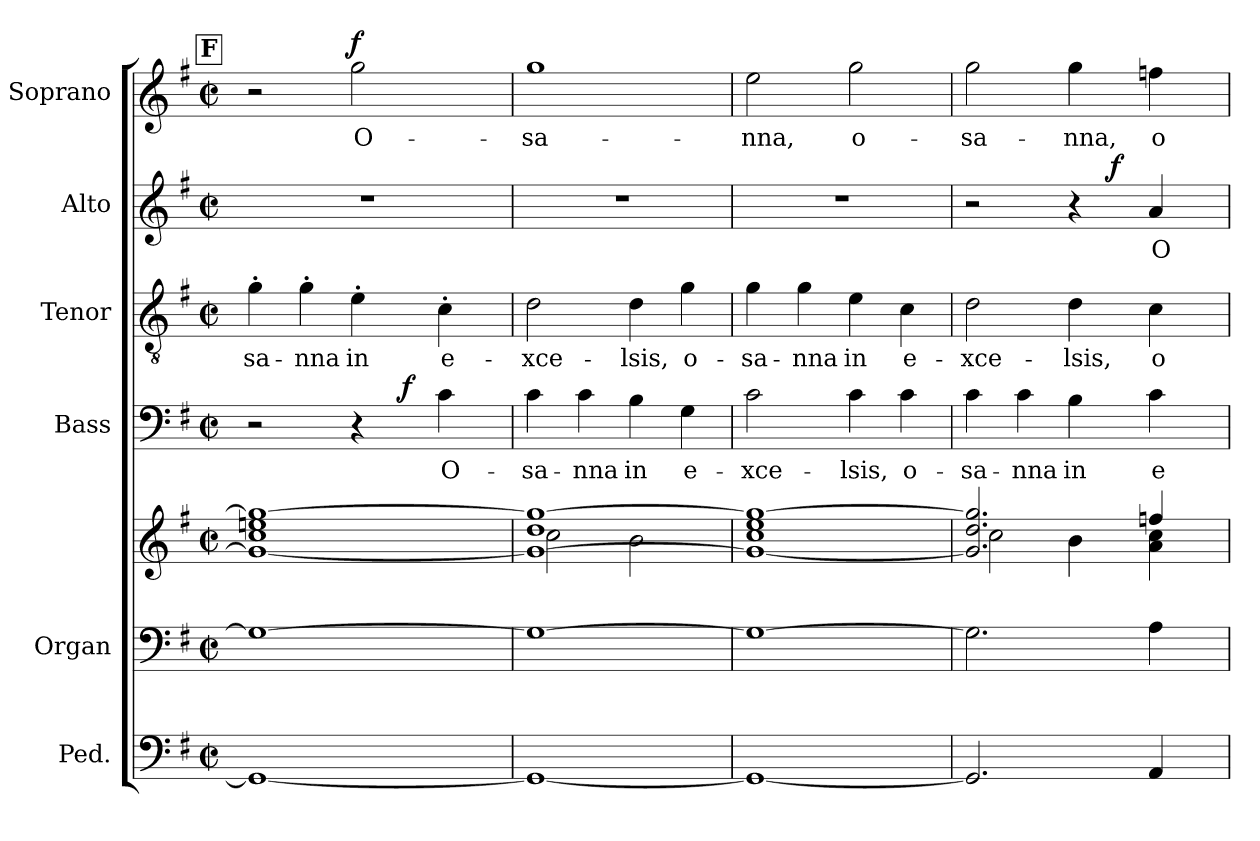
**kern	**kern	**kern	**kern	**text	**dynam	**kern	**text	**kern	**text	**dynam	**kern	**text	**dynam
*part6	*part5	*part5	*part4	*part4	*part4	*part3	*part3	*part2	*part2	*part2	*part1	*part1	*part1
*staff7	*staff6	*staff5	*staff4	*staff4	*staff4	*staff3	*staff3	*staff2	*staff2	*staff2	*staff1	*staff1	*staff1
*I"Ped.	*I"Organ	*	*I"Bass	*	*	*I"Tenor	*	*I"Alto	*	*	*I"Soprano	*	*
*	*I'Org.	*	*I'B.	*	*	*I'T.	*	*I'A.	*	*	*I'S.	*	*
*clefF4	*clefF4	*clefG2	*clefF4	*	*	*clefGv2	*	*clefG2	*	*	*clefG2	*	*
*	*	*	*	*	*	*ITrd7c12	*	*	*	*	*	*	*
*k[f#]	*k[f#]	*k[f#]	*k[f#]	*	*	*k[f#]	*	*k[f#]	*	*	*k[f#]	*	*
*G:	*G:	*G:	*G:	*	*	*G:	*	*G:	*	*	*G:	*	*
*M2/2	*M2/2	*M2/2	*M2/2	*	*	*M2/2	*	*M2/2	*	*	*M2/2	*	*
*met(c|)	*met(c|)	*met(c|)	*met(c|)	*	*	*met(c|)	*	*met(c|)	*	*	*met(c|)	*	*
!!LO:REH:place=s1:B:color=#000000:enc=box:fs=17.1408:t=F
=77	=77	=77	=77	=77	=77	=77	=77	=77	=77	=77	=77	=77	=77
!	!	!	!	!	!	!	!LO:LY:b:color=#000000	!	!	!	!	!	!
*	*	*	*^	*	*	*	*	*	*	*	*	*	*
1GGi_	1Gi_	1gi_ 1cci 1eeni 1ggi_	2r	2ryy	.	.	4G'i\	-sa-	1r	.	.	2r	.	.
!	!	!	!	!	!	!	!	!LO:LY:b:color=#000000	!	!	!	!	!	!
.	.	.	.	.	.	.	4G'i\	-nna	.	.	.	.	.	.
!	!	!	!	!	!	!	!	!LO:LY:b:color=#000000	!	!	!	!	!	!
!	!	!	!	!	!	!	!	!	!	!	!	!	!LO:LY:b:color=#000000	!
.	.	.	4r	16ryy	.	.	4E'i\	in	.	.	.	2ggi\	O-	f
.	.	.	.	32ryy	.	.	.	.	.	.	.	.	.	.
.	.	.	.	64ryy	.	.	.	.	.	.	.	.	.	.
.	.	.	.	256ryy	.	.	.	.	.	.	.	.	.	.
.	.	.	.	1024ryy	.	.	.	.	.	.	.	.	.	.
.	.	.	.	4ryy	.	f	.	.	.	.	.	.	.	.
!	!	!	!	!	!LO:LY:b:color=#000000	!	!	!	!	!	!	!	!	!
!	!	!	!	!	!	!	!	!LO:LY:b:color=#000000	!	!	!	!	!	!
.	.	.	4ci\	.	O-	.	4C'i\	e-	.	.	.	.	.	.
.	.	.	.	8ryy	.	.	.	.	.	.	.	.	.	.
.	.	.	.	128ryy	.	.	.	.	.	.	.	.	.	.
.	.	.	.	512.ryy	.	.	.	.	.	.	.	.	.	.
*	*	*	*v	*v	*	*	*	*	*	*	*	*	*	*
=78	=78	=78	=78	=78	=78	=78	=78	=78	=78	=78	=78	=78	=78
*	*	*^	*	*	*	*	*	*	*	*	*	*	*
*	*	*	*	*^	*	*	*	*	*	*	*	*	*	*
!	!	!	!	!	!	!LO:LY:b:color=#000000	!	!	!	!	!	!	!	!	!
*	*	*	*	*v	*v	*	*	*	*	*	*	*	*	*	*
*	*	*	*	*^	*	*	*	*	*	*	*	*	*	*
!	!	!	!	!	!	!	!	!	!LO:LY:b:color=#000000	!	!	!	!	!	!
*	*	*	*	*v	*v	*	*	*	*	*	*	*	*	*	*
*	*	*	*	*^	*	*	*	*	*	*	*	*	*	*
!	!	!	!	!	!	!	!	!	!	!	!	!	!	!LO:LY:b:color=#000000	!
*	*	*	*	*v	*v	*	*	*	*	*	*	*	*	*	*
1GGi_	1Gi_	1gi_ 1ddi 1ggi_	2cci\	4ci\	-sa-	.	2Di\	-xce-	1r	.	.	1ggi	-sa-	.
!	!	!	!	!	!LO:LY:b:color=#000000	!	!	!	!	!	!	!	!	!
.	.	.	.	4ci\	-nna	.	.	.	.	.	.	.	.	.
!	!	!	!	!	!LO:LY:b:color=#000000	!	!	!	!	!	!	!	!	!
!	!	!	!	!	!	!	!	!LO:LY:b:color=#000000	!	!	!	!	!	!
.	.	.	2bi\	4Bi\	in	.	4Di\	-lsis,	.	.	.	.	.	.
!	!	!	!	!	!LO:LY:b:color=#000000	!	!	!	!	!	!	!	!	!
!	!	!	!	!	!	!	!	!LO:LY:b:color=#000000	!	!	!	!	!	!
.	.	.	.	4Gi\	e-	.	4Gi\	o-	.	.	.	.	.	.
*	*	*v	*v	*	*	*	*	*	*	*	*	*	*	*
=79	=79	=79	=79	=79	=79	=79	=79	=79	=79	=79	=79	=79	=79
!	!	!	!	!LO:LY:b:color=#000000	!	!	!	!	!	!	!	!	!
!	!	!	!	!	!	!	!LO:LY:b:color=#000000	!	!	!	!	!	!
!	!	!	!	!	!	!	!	!	!	!	!	!LO:LY:b:color=#000000	!
1GGi_	1Gi_	1gi_ 1cci 1eei 1ggi_	2ci\	-xce-	.	4Gi\	-sa-	1r	.	.	2eei\	-nna,	.
!	!	!	!	!	!	!	!LO:LY:b:color=#000000	!	!	!	!	!	!
.	.	.	.	.	.	4Gi\	-nna	.	.	.	.	.	.
!	!	!	!	!LO:LY:b:color=#000000	!	!	!	!	!	!	!	!	!
!	!	!	!	!	!	!	!LO:LY:b:color=#000000	!	!	!	!	!	!
!	!	!	!	!	!	!	!	!	!	!	!	!LO:LY:b:color=#000000	!
.	.	.	4ci\	-lsis,	.	4Ei\	in	.	.	.	2ggi\	o-	.
!	!	!	!	!LO:LY:b:color=#000000	!	!	!	!	!	!	!	!	!
!	!	!	!	!	!	!	!LO:LY:b:color=#000000	!	!	!	!	!	!
.	.	.	4ci\	o-	.	4Ci\	e-	.	.	.	.	.	.
=80	=80	=80	=80	=80	=80	=80	=80	=80	=80	=80	=80	=80	=80
*	*	*^	*	*	*	*	*	*	*	*	*	*	*
!	!	!	!	!	!LO:LY:b:color=#000000	!	!	!	!	!	!	!	!	!
!	!	!	!	!	!	!	!	!LO:LY:b:color=#000000	!	!	!	!	!	!
!	!	!	!	!	!	!	!	!	!	!	!	!	!LO:LY:b:color=#000000	!
*	*	*	*	*	*	*	*	*	*^	*	*	*	*	*
2.GGi/]	2.Gi\]	2.gi/] 2.ddi 2.ggi]	2cci\	4ci\	-sa-	.	2Di\	-xce-	2r	2ryy	.	.	2ggi\	-sa-	.
!	!	!	!	!	!LO:LY:b:color=#000000	!	!	!	!	!	!	!	!	!	!
.	.	.	.	4ci\	-nna	.	.	.	.	.	.	.	.	.	.
!	!	!	!	!	!LO:LY:b:color=#000000	!	!	!	!	!	!	!	!	!	!
!	!	!	!	!	!	!	!	!LO:LY:b:color=#000000	!	!	!	!	!	!	!
!	!	!	!	!	!	!	!	!	!	!	!	!	!	!LO:LY:b:color=#000000	!
.	.	.	4bi\	4Bi\	in	.	4Di\	-lsis,	4r	16ryy	.	.	4ggi\	-nna,	.
.	.	.	.	.	.	.	.	.	.	32ryy	.	.	.	.	.
.	.	.	.	.	.	.	.	.	.	256..ryy	.	.	.	.	.
.	.	.	.	.	.	.	.	.	.	4ryy	.	f	.	.	.
!	!	!	!	!	!LO:LY:b:color=#000000	!	!	!	!	!	!	!	!	!	!
!	!	!	!	!	!	!	!	!LO:LY:b:color=#000000	!	!	!	!	!	!	!
!	!	!	!	!	!	!	!	!	!	!	!LO:LY:b:color=#000000	!	!	!	!
!	!	!	!	!	!	!	!	!	!	!	!	!	!	!LO:LY:b:color=#000000	!
4AAi/	4Ai\	4ffni/	4ai\ 4cci	4ci\	e-	.	4Ci\	o-	4ai/	.	O-	.	4ffni\	o-	.
.	.	.	.	.	.	.	.	.	.	8ryy	.	.	.	.	.
.	.	.	.	.	.	.	.	.	.	64ryy	.	.	.	.	.
.	.	.	.	.	.	.	.	.	.	128ryy	.	.	.	.	.
.	.	.	.	.	.	.	.	.	.	1024ryy	.	.	.	.	.
*	*	*v	*v	*	*	*	*	*	*v	*v	*	*	*	*	*
=	=	=	=	=	=	=	=	=	=	=	=	=	=
*-	*-	*-	*-	*-	*-	*-	*-	*-	*-	*-	*-	*-	*-
